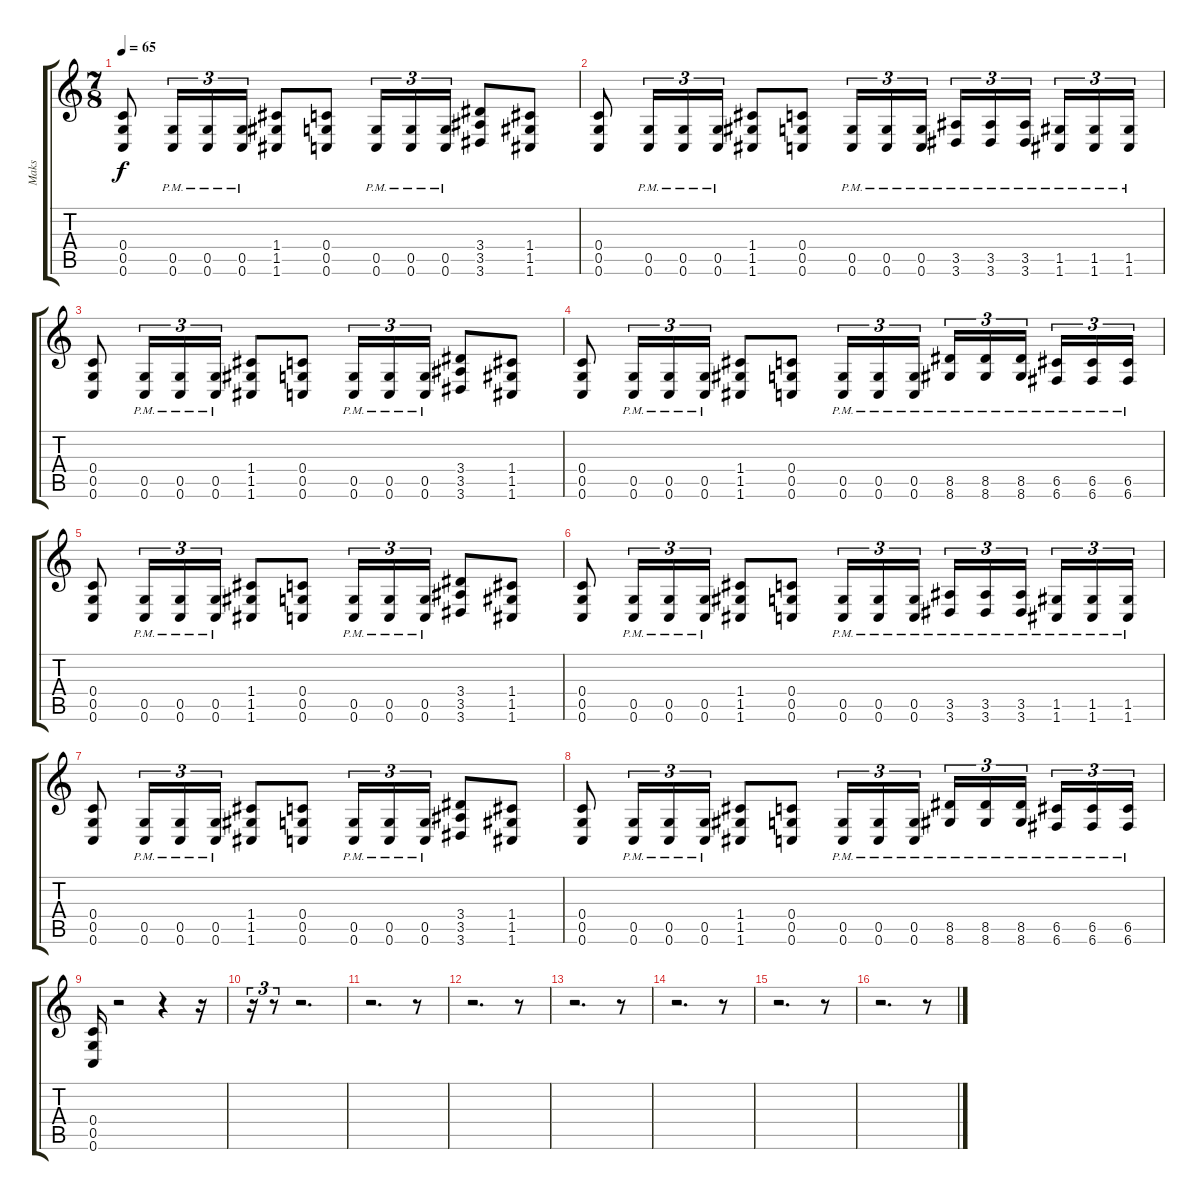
\track ("Maks" "Maks") {instrument distortionguitar}
\staff {score tabs}
\tuning (D4 A3 F3 C3 G2 C2) {hide}
\ts (7 8)
\tempo 65
\clef g2
\ks c
(0.4 0.5 0.6).8{dy f} (0.5{pm} 0.6{pm}).16{tu (3 2)} (0.5{pm} 0.6{pm}).16{tu (3 2)} (0.5{pm} 0.6{pm}).16{tu (3 2)} (1.4 1.5 1.6).8 (0.4 0.5 0.6).8 (0.5{pm} 0.6{pm}).16{tu (3 2)} (0.5{pm} 0.6{pm}).16{tu (3 2)} (0.5{pm} 0.6{pm}).16{tu (3 2)} (3.4 3.5 3.6).8 (1.4 1.5 1.6).8 |
(0.4 0.5 0.6).8 (0.5{pm} 0.6{pm}).16{tu (3 2)} (0.5{pm} 0.6{pm}).16{tu (3 2)} (0.5{pm} 0.6{pm}).16{tu (3 2)} (1.4 1.5 1.6).8 (0.4 0.5 0.6).8 (0.5{pm} 0.6{pm}).16{tu (3 2)} (0.5{pm} 0.6{pm}).16{tu (3 2)} (0.5{pm} 0.6{pm}).16{tu (3 2)} (3.5{pm} 3.6{pm}).16{tu (3 2)} (3.5{pm} 3.6{pm}).16{tu (3 2)} (3.5{pm} 3.6{pm}).16{tu (3 2)} (1.5{pm} 1.6{pm}).16{tu (3 2)} (1.5{pm} 1.6{pm}).16{tu (3 2)} (1.5{pm} 1.6{pm}).16{tu (3 2)} |
(0.4 0.5 0.6).8 (0.5{pm} 0.6{pm}).16{tu (3 2)} (0.5{pm} 0.6{pm}).16{tu (3 2)} (0.5{pm} 0.6{pm}).16{tu (3 2)} (1.4 1.5 1.6).8 (0.4 0.5 0.6).8 (0.5{pm} 0.6{pm}).16{tu (3 2)} (0.5{pm} 0.6{pm}).16{tu (3 2)} (0.5{pm} 0.6{pm}).16{tu (3 2)} (3.4 3.5 3.6).8 (1.4 1.5 1.6).8 |
(0.4 0.5 0.6).8 (0.5{pm} 0.6{pm}).16{tu (3 2)} (0.5{pm} 0.6{pm}).16{tu (3 2)} (0.5{pm} 0.6{pm}).16{tu (3 2)} (1.4 1.5 1.6).8 (0.4 0.5 0.6).8 (0.5{pm} 0.6{pm}).16{tu (3 2)} (0.5{pm} 0.6{pm}).16{tu (3 2)} (0.5{pm} 0.6{pm}).16{tu (3 2)} (8.5{pm} 8.6{pm}).16{tu (3 2)} (8.5{pm} 8.6{pm}).16{tu (3 2)} (8.5{pm} 8.6{pm}).16{tu (3 2)} (6.5{pm} 6.6{pm}).16{tu (3 2)} (6.5{pm} 6.6{pm}).16{tu (3 2)} (6.5{pm} 6.6{pm}).16{tu (3 2)} |
(0.4 0.5 0.6).8 (0.5{pm} 0.6{pm}).16{tu (3 2)} (0.5{pm} 0.6{pm}).16{tu (3 2)} (0.5{pm} 0.6{pm}).16{tu (3 2)} (1.4 1.5 1.6).8 (0.4 0.5 0.6).8 (0.5{pm} 0.6{pm}).16{tu (3 2)} (0.5{pm} 0.6{pm}).16{tu (3 2)} (0.5{pm} 0.6{pm}).16{tu (3 2)} (3.4 3.5 3.6).8 (1.4 1.5 1.6).8 |
(0.4 0.5 0.6).8 (0.5{pm} 0.6{pm}).16{tu (3 2)} (0.5{pm} 0.6{pm}).16{tu (3 2)} (0.5{pm} 0.6{pm}).16{tu (3 2)} (1.4 1.5 1.6).8 (0.4 0.5 0.6).8 (0.5{pm} 0.6{pm}).16{tu (3 2)} (0.5{pm} 0.6{pm}).16{tu (3 2)} (0.5{pm} 0.6{pm}).16{tu (3 2)} (3.5{pm} 3.6{pm}).16{tu (3 2)} (3.5{pm} 3.6{pm}).16{tu (3 2)} (3.5{pm} 3.6{pm}).16{tu (3 2)} (1.5{pm} 1.6{pm}).16{tu (3 2)} (1.5{pm} 1.6{pm}).16{tu (3 2)} (1.5{pm} 1.6{pm}).16{tu (3 2)} |
(0.4 0.5 0.6).8 (0.5{pm} 0.6{pm}).16{tu (3 2)} (0.5{pm} 0.6{pm}).16{tu (3 2)} (0.5{pm} 0.6{pm}).16{tu (3 2)} (1.4 1.5 1.6).8 (0.4 0.5 0.6).8 (0.5{pm} 0.6{pm}).16{tu (3 2)} (0.5{pm} 0.6{pm}).16{tu (3 2)} (0.5{pm} 0.6{pm}).16{tu (3 2)} (3.4 3.5 3.6).8 (1.4 1.5 1.6).8 |
(0.4 0.5 0.6).8 (0.5{pm} 0.6{pm}).16{tu (3 2)} (0.5{pm} 0.6{pm}).16{tu (3 2)} (0.5{pm} 0.6{pm}).16{tu (3 2)} (1.4 1.5 1.6).8 (0.4 0.5 0.6).8 (0.5{pm} 0.6{pm}).16{tu (3 2)} (0.5{pm} 0.6{pm}).16{tu (3 2)} (0.5{pm} 0.6{pm}).16{tu (3 2)} (8.5{pm} 8.6{pm}).16{tu (3 2)} (8.5{pm} 8.6{pm}).16{tu (3 2)} (8.5{pm} 8.6{pm}).16{tu (3 2)} (6.5{pm} 6.6{pm}).16{tu (3 2)} (6.5{pm} 6.6{pm}).16{tu (3 2)} (6.5{pm} 6.6{pm}).16{tu (3 2)} |
(0.4 0.5 0.6).16 r.2 r.4 r.16 |
r.16{tu (3 2)} r.8{tu (3 2)} r.2{d} |
r.2{d} r.8 |
r.2{d} r.8 |
r.2{d} r.8 |
r.2{d} r.8 |
r.2{d} r.8 |
r.2{d} r.8
